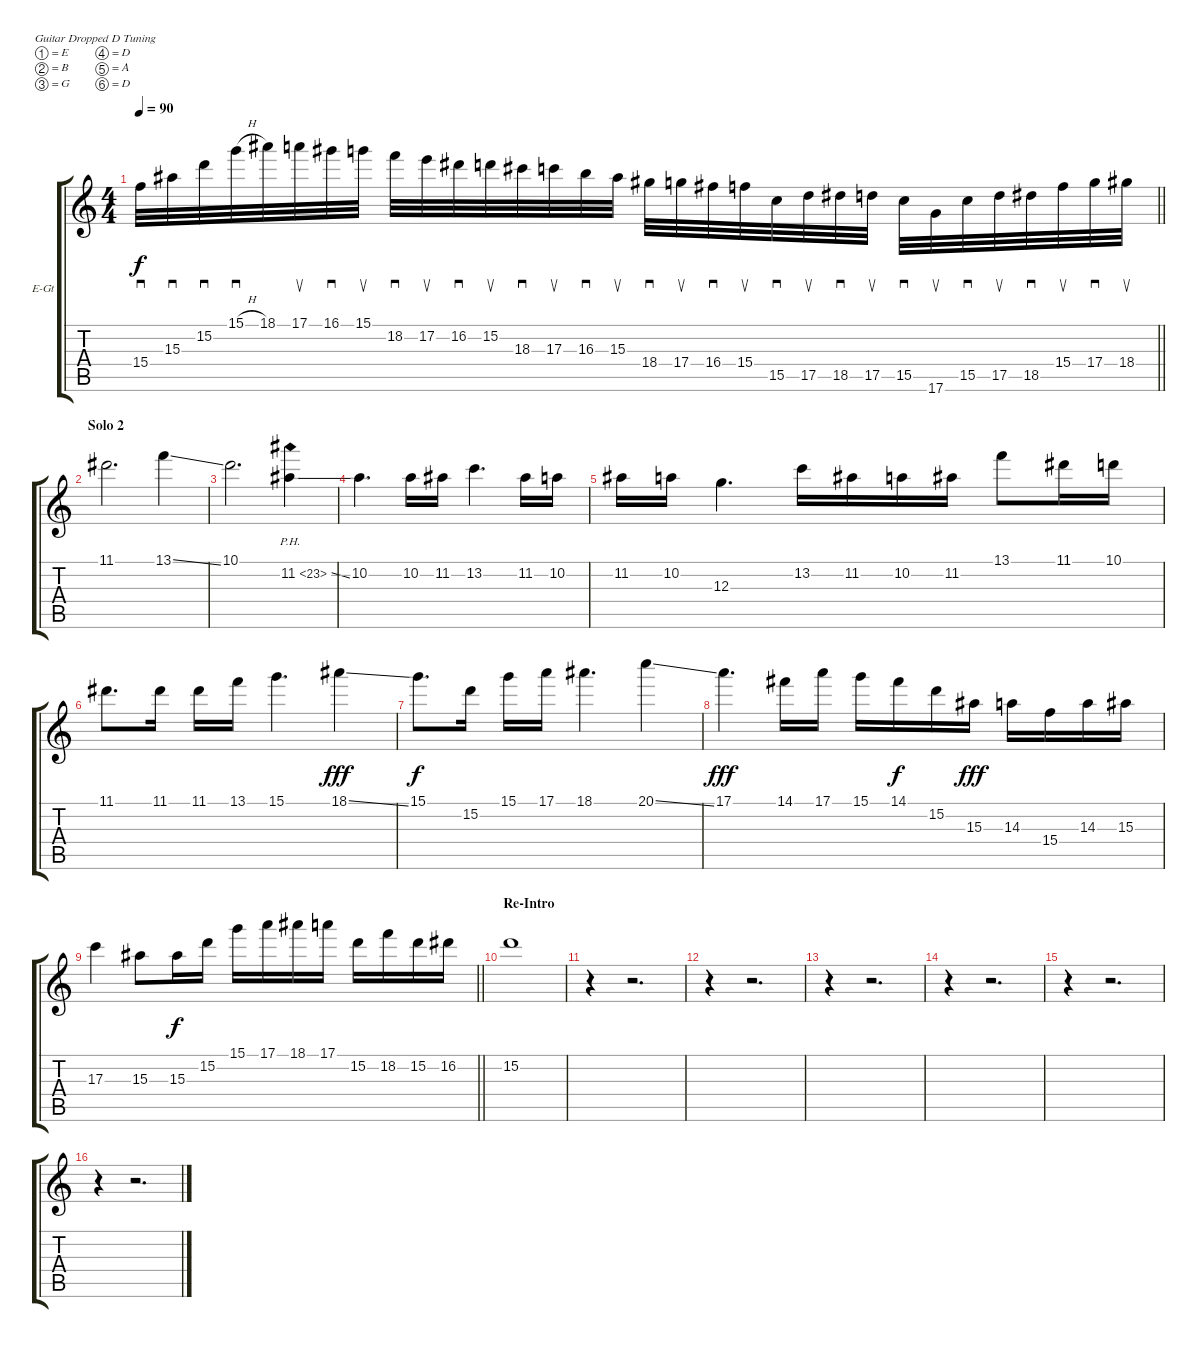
\bracketExtendMode groupsimilarinstruments
\firstSystemTrackNameOrientation horizontal
\otherSystemsTrackNameOrientation horizontal
\track ("Lead Main" "E-Gt") {instrument overdrivenguitar}
\staff {score tabs}
\tuning (E4 B3 G3 D3 A2 D2)
\ts (4 4)
\tempo 90
\clef g2
\barLineRight lightlight
\ks c
15.4.32{sd dy f} 15.3.32{sd} 15.2.32{sd} 15.1{h}.32{sd} 18.1.32 17.1.32{su} 16.1.32{sd} 15.1.32{su} 18.2.32{sd} 17.2.32{su} 16.2.32{sd} 15.2.32{su} 18.3.32{sd} 17.3.32{su} 16.3.32{sd} 15.3.32{su} 18.4.32{sd} 17.4.32{su} 16.4.32{sd} 15.4.32{su} 15.5.32{sd} 17.5.32{su} 18.5.32{sd} 17.5.32{su} 15.5.32{sd} 17.6.32{su} 15.5.32{sd} 17.5.32{su} 18.5.32{sd} 15.4.32{su} 17.4.32{sd} 18.4.32{su} |
\section ("" "Solo 2")
11.1.2{d} 13.1{ss}.4 |
10.1.2{d} 11.2{ph 12 ss}.4 |
10.2.4{d} 10.2.16 11.2.16 13.2.4{d} 11.2.16 10.2.16 |
11.2.16 10.2.16 12.3.4{d} 13.2.16 11.2.16 10.2.16 11.2.16 13.1.8 11.1.16 10.1.16 |
11.1.8{d} 11.1.16 11.1.16 13.1.16 15.1.4{d} 18.1{ss}.4{dy fff} |
15.1.8{d dy f} 15.2.16 15.1.16 17.1.16 18.1.4{d} 20.1{ss}.4 |
17.1.4{d dy fff} 14.1.16 17.1.16 15.1.16 14.1.16{dy f} 15.2.16 15.3.16{dy fff} 14.3.16 15.4.16 14.3.16 15.3.16 |
\barLineRight lightlight
17.3.4 15.3.8 15.3.16{dy f} 15.2.16 15.1.16 17.1.16 18.1.16 17.1.16 15.2.16 18.2.16 15.2.16 16.2.16 |
\section ("" "Re-Intro")
15.2.1 |
r.4 r.2{d} |
r.4 r.2{d} |
r.4 r.2{d} |
r.4 r.2{d} |
r.4 r.2{d} |
r.4 r.2{d}
